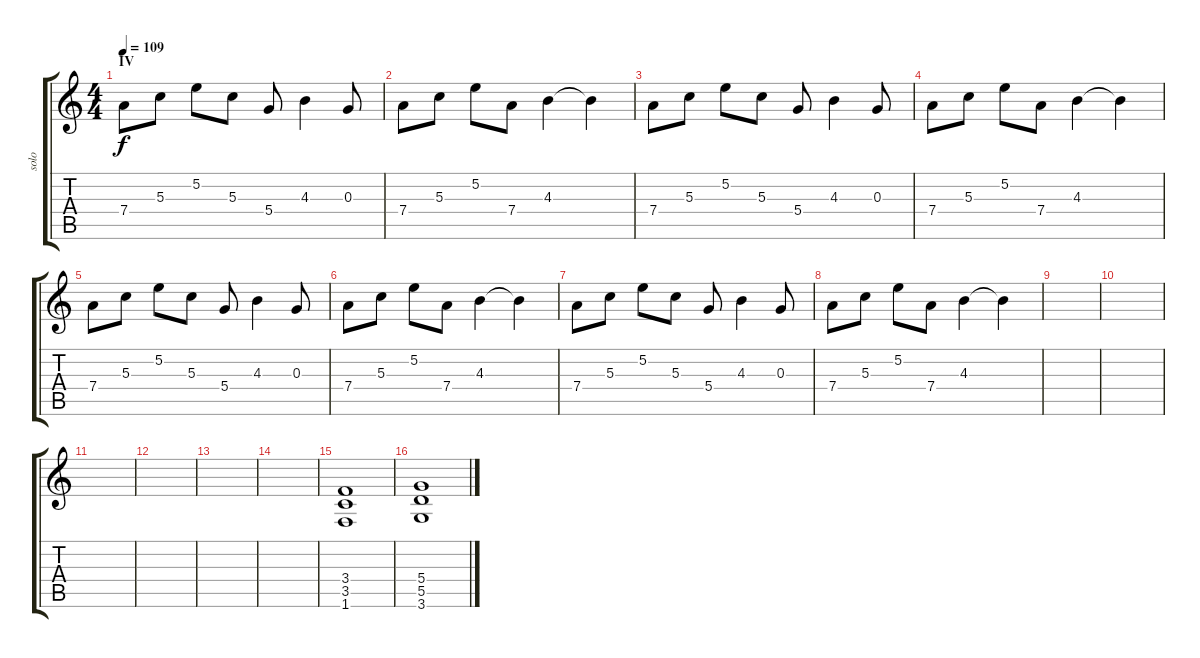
\track ("solo" "solo") {instrument distortionguitar}
\staff {score tabs}
\tuning (E4 B3 G3 D3 A2 E2) {hide}
\ts (4 4)
\section ("" "IV")
\tempo 109
\clef g2
\ks c
7.4.8{dy f} 5.3.8 5.2.8 5.3.8 5.4.8 4.3.4 0.3.8 |
7.4.8 5.3.8 5.2.8 7.4.8 4.3.4 4.3{t}.4 |
7.4.8 5.3.8 5.2.8 5.3.8 5.4.8 4.3.4 0.3.8 |
7.4.8 5.3.8 5.2.8 7.4.8 4.3.4 4.3{t}.4 |
7.4.8 5.3.8 5.2.8 5.3.8 5.4.8 4.3.4 0.3.8 |
7.4.8 5.3.8 5.2.8 7.4.8 4.3.4 4.3{t}.4 |
7.4.8 5.3.8 5.2.8 5.3.8 5.4.8 4.3.4 0.3.8 |
7.4.8 5.3.8 5.2.8 7.4.8 4.3.4 4.3{t}.4 |
|
|
|
|
|
|
(3.4 3.5 1.6).1 |
(5.4 5.5 3.6).1
